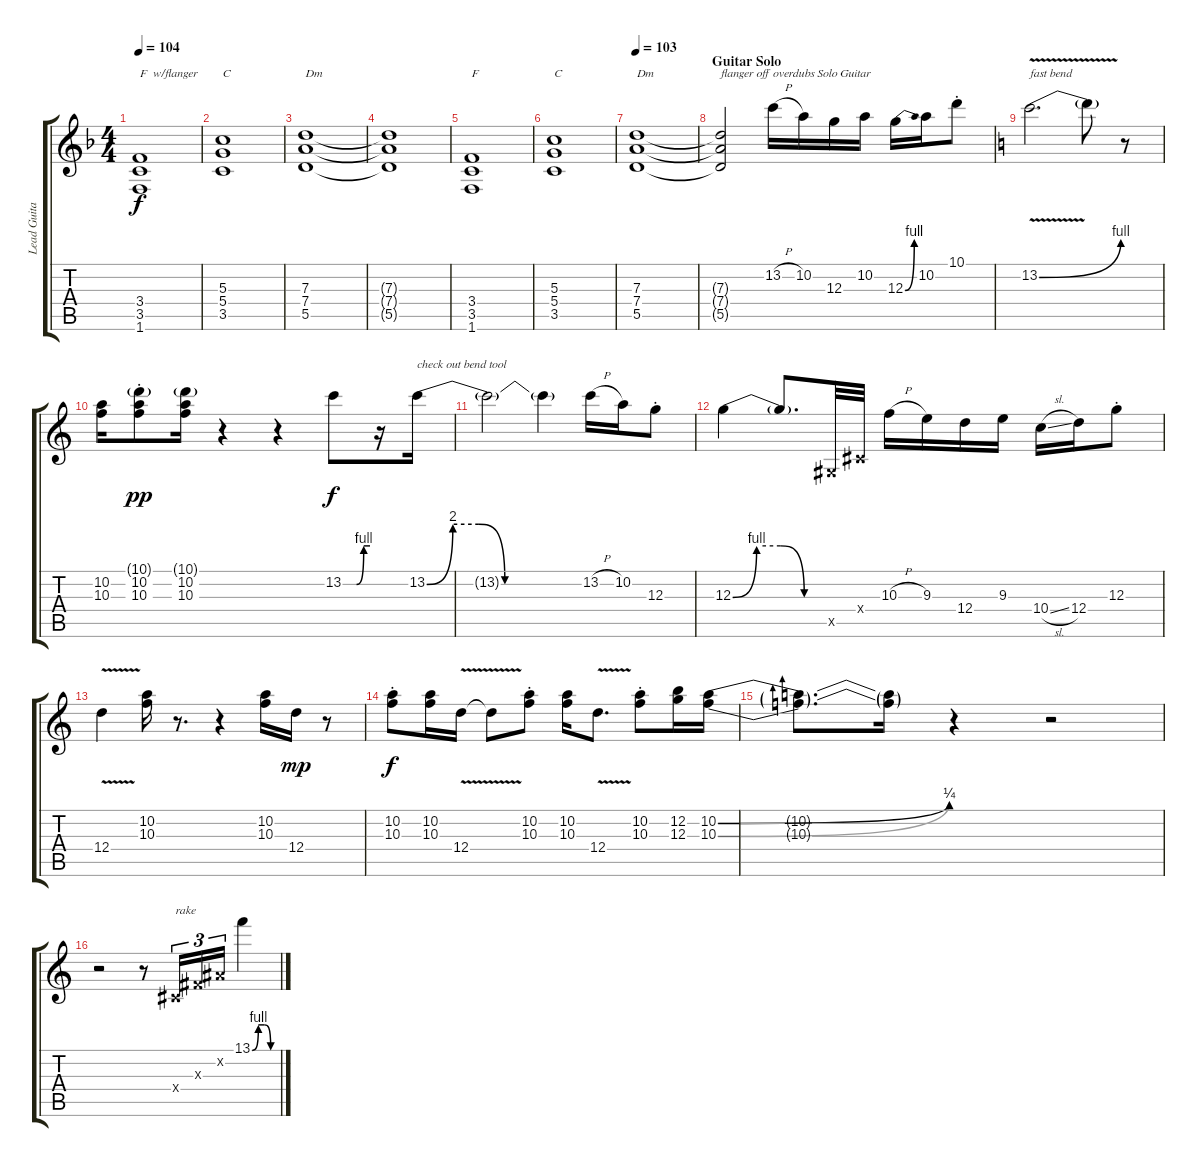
\track ("Lead Guitar ( David Gilmour )" "Lead Guita") {instrument overdrivenguitar}
\staff {score tabs}
\tuning (E4 B3 G3 D3 A2 E2) {hide}
\ts (4 4)
\tempo 104
\clef g2
\ks dminor
(3.4 3.5 1.6).1{txt "F  w/flanger" dy f} |
(5.3 5.4 3.5).1{txt "C"} |
(7.3 7.4 5.5).1{txt "Dm"} |
(7.3{t} 7.4{t} 5.5{t}).1 |
(3.4 3.5 1.6).1{txt "F"} |
(5.3 5.4 3.5).1{txt "C"} |
\tempo 103
(7.3 7.4 5.5).1{txt "Dm"} |
\section ("" "Guitar Solo")
(7.3{t} 7.4{t} 5.5{t}).2{txt "flanger off"} 13.2{h}.16{txt "overdubs Solo Guitar"} 10.2.16 12.3.16 10.2.16 12.3{be (bend 0 0 60 4)}.16 10.2.16 10.1{st}.8 |
\ks c
13.2{be (bend 0 0 60 4) v}.2{d txt "fast bend"} 13.2{t}.8 r.8 |
(10.2 10.3).16 (10.1{g st} 10.2{st} 10.3{st}).8{dy pp} (10.1{g} 10.2 10.3).16 r.4 r.4 13.2{be (custom 0 0 30 0 46 4 60 4)}.8{dy f} r.16 13.2{be (custom 0 0 10 8 20 8 30 0 39 0 41 0 43 0 45 0 47 0 49 0 51 0 53 0 55 0 57 0 60 0)}.16{txt "check out bend tool"} |
13.2{t}.2 13.2{t}.4 13.2{h}.16 10.2.16 12.3{st}.8 |
12.3{be (custom 0 0 15 4 30 4 45 0 60 0)}.4 12.3{t}.8{d} -1.5{x}.32 -1.4{x}.32 10.3{h}.16 9.3.16 12.4.16 9.3.16 10.4{sl}.16 12.4.16 12.3{st}.8 |
12.4{v}.4 (10.2 10.3).16 r.8{d} r.4 (10.2 10.3).16 12.4.16{dy mp} r.8 |
(10.2{st} 10.3{st}).8{dy f} (10.2 10.3).16 12.4{v}.16 12.4{t}.8 (10.2{st} 10.3{st}).8 (10.2 10.3).16 12.4{v}.8{d} (10.2{st} 10.3{st}).8 (12.2 12.3).16 (10.2{be (bend 0 0 60 1)} 10.3{be (bend 0 0 60 1)}).16 |
(10.2{t} 10.3{t}).8{d} (10.2{t} 10.3{t}).16 r.4 r.2 |
r.2 r.8 -1.4{x}.16{tu (3 2) txt "rake"} -1.3{x}.16{tu (3 2)} -1.2{x}.16{tu (3 2)} 13.1{be (custom 0 0 15 4 30 4 45 0 60 0)}.4
